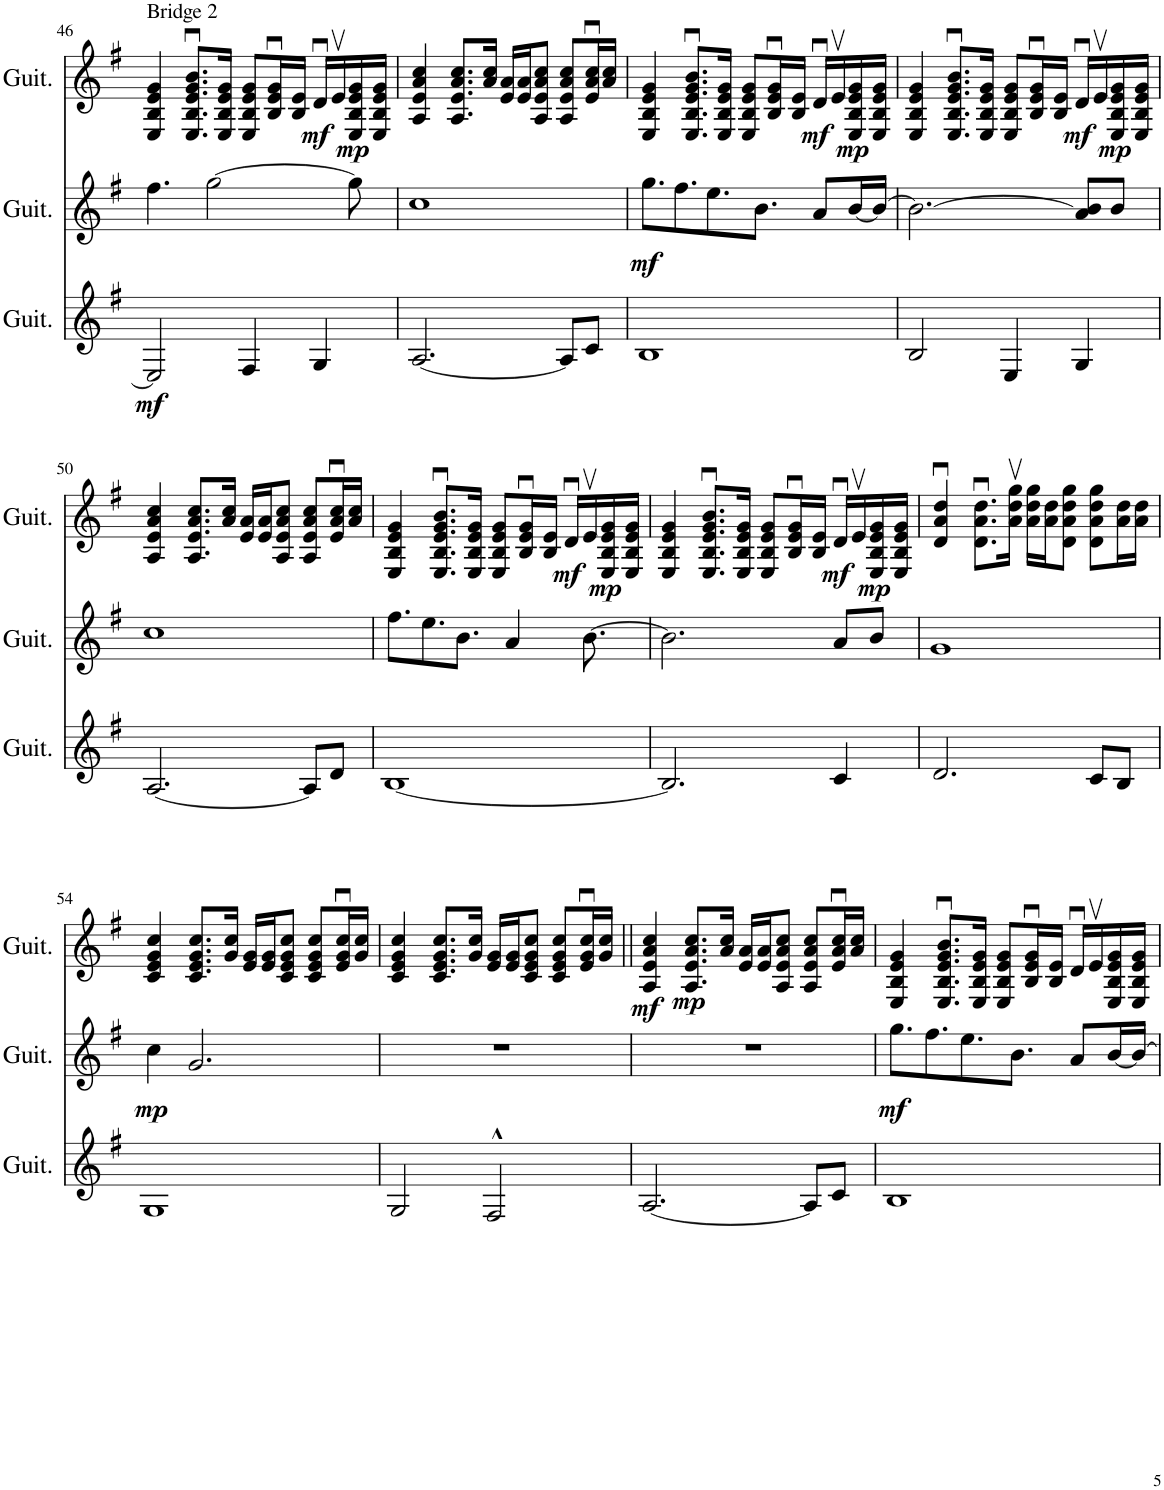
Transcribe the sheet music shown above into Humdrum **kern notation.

**kern	**dynam	**kern	**dynam	**kern	**dynam
*part3	*part3	*part2	*part2	*part1	*part1
*staff3	*staff3	*staff2	*staff2	*staff1	*staff1
*I"吉他	*	*I"吉他	*	*I"吉他	*
!!LO:PB:g=z
*clefG2	*	*clefG2	*	*clefG2	*
*Trd7c12	*	*Trd7c12	*	*Trd7c12	*
*k[f#]	*	*k[f#]	*	*k[f#]	*
*M4/4	*	*M4/4	*	*M4/4	*
=46	=46	=46	=46	=46	=46
!	!	!	!	!LO:TX:a:t=Bridge 2	!
!	!LO:DY:b	!	!	!	!
2E/]	mf	4.ff#\	.	4E/ 4B/ 4e/ 4g/	.
.	.	.	.	8.E/u 8.B/u 8.e/u 8.g/u 8.b/uL	.
.	.	[2gg\	.	.	.
.	.	.	.	16E/ 16B/ 16e/ 16g/Jk	.
4F#/	.	.	.	8E/ 8B/ 8e/ 8g/L	.
.	.	.	.	16B/u 16e/u 16g/uL	.
.	.	.	.	16B/ 16e/JJ	.
!	!	!	!	!	!LO:DY:b
4G/	.	.	.	16du/LL	mf
.	.	.	.	16ev/	.
!	!	!	!	!	!LO:DY:b
.	.	8gg\]	.	16E/ 16B/ 16e/ 16g/	mp
.	.	.	.	16E/ 16B/ 16e/ 16g/JJ	.
=47	=47	=47	=47	=47	=47
[2.A/	.	1cc	.	4A/ 4e/ 4a/ 4cc/	.
.	.	.	.	8.A/ 8.e/ 8.a/ 8.cc/L	.
.	.	.	.	16a/ 16cc/Jk	.
.	.	.	.	16e/ 16a/LL	.
.	.	.	.	16e/ 16a/J	.
.	.	.	.	8A/ 8e/ 8a/ 8cc/J	.
8A/L]	.	.	.	8A/ 8e/ 8a/ 8cc/L	.
8c/J	.	.	.	16e/u 16a/u 16cc/uL	.
.	.	.	.	16a/ 16cc/JJ	.
=48	=48	=48	=48	=48	=48
!	!	!	!LO:DY:b	!	!
1B	.	8.gg\L	mf	4E/ 4B/ 4e/ 4g/	.
.	.	8.ff#\	.	.	.
.	.	.	.	8.E/u 8.B/u 8.e/u 8.g/u 8.b/uL	.
.	.	8.ee\	.	.	.
.	.	.	.	16E/ 16B/ 16e/ 16g/Jk	.
.	.	.	.	8E/ 8B/ 8e/ 8g/L	.
.	.	8.b\J	.	.	.
.	.	.	.	16B/u 16e/u 16g/uL	.
.	.	.	.	16B/ 16e/JJ	.
!	!	!	!	!	!LO:DY:b
.	.	8a/L	.	16du/LL	mf
.	.	.	.	16ev/	.
!	!	!	!	!	!LO:DY:b
.	.	[16b/L	.	16E/ 16B/ 16e/ 16g/	mp
.	.	16b/JJ_	.	16E/ 16B/ 16e/ 16g/JJ	.
=49	=49	=49	=49	=49	=49
2B/	.	2.b\_	.	4E/ 4B/ 4e/ 4g/	.
.	.	.	.	8.E/u 8.B/u 8.e/u 8.g/u 8.b/uL	.
.	.	.	.	16E/ 16B/ 16e/ 16g/Jk	.
4E/	.	.	.	8E/ 8B/ 8e/ 8g/L	.
.	.	.	.	16B/u 16e/u 16g/uL	.
.	.	.	.	16B/ 16e/JJ	.
!	!	!	!	!	!LO:DY:b
4G/	.	8a/ 8b/]L	.	16du/LL	mf
.	.	.	.	16ev/	.
!	!	!	!	!	!LO:DY:b
.	.	8b/J	.	16E/ 16B/ 16e/ 16g/	mp
.	.	.	.	16E/ 16B/ 16e/ 16g/JJ	.
!!LO:LB:g=z
=50	=50	=50	=50	=50	=50
[2.A/	.	1cc	.	4A/ 4e/ 4a/ 4cc/	.
.	.	.	.	8.A/ 8.e/ 8.a/ 8.cc/L	.
.	.	.	.	16a/ 16cc/Jk	.
.	.	.	.	16e/ 16a/LL	.
.	.	.	.	16e/ 16a/J	.
.	.	.	.	8A/ 8e/ 8a/ 8cc/J	.
8A/L]	.	.	.	8A/ 8e/ 8a/ 8cc/L	.
8d/J	.	.	.	16e/u 16a/u 16cc/uL	.
.	.	.	.	16a/ 16cc/JJ	.
=51	=51	=51	=51	=51	=51
[1B	.	8.ff#\L	.	4E/ 4B/ 4e/ 4g/	.
.	.	8.ee\	.	.	.
.	.	.	.	8.E/u 8.B/u 8.e/u 8.g/u 8.b/uL	.
.	.	8.b\J	.	.	.
.	.	.	.	16E/ 16B/ 16e/ 16g/Jk	.
.	.	.	.	8E/ 8B/ 8e/ 8g/L	.
.	.	4a/	.	.	.
.	.	.	.	16B/u 16e/u 16g/uL	.
.	.	.	.	16B/ 16e/JJ	.
!	!	!	!	!	!LO:DY:b
.	.	.	.	16du/LL	mf
.	.	[8.b\	.	16ev/	.
!	!	!	!	!	!LO:DY:b
.	.	.	.	16E/ 16B/ 16e/ 16g/	mp
.	.	.	.	16E/ 16B/ 16e/ 16g/JJ	.
=52	=52	=52	=52	=52	=52
2.B/]	.	2.b\]	.	4E/ 4B/ 4e/ 4g/	.
.	.	.	.	8.E/u 8.B/u 8.e/u 8.g/u 8.b/uL	.
.	.	.	.	16E/ 16B/ 16e/ 16g/Jk	.
.	.	.	.	8E/ 8B/ 8e/ 8g/L	.
.	.	.	.	16B/u 16e/u 16g/uL	.
.	.	.	.	16B/ 16e/JJ	.
!	!	!	!	!	!LO:DY:b
4c/	.	8a/L	.	16du/LL	mf
.	.	.	.	16ev/	.
!	!	!	!	!	!LO:DY:b
.	.	8b/J	.	16E/ 16B/ 16e/ 16g/	mp
.	.	.	.	16E/ 16B/ 16e/ 16g/JJ	.
=53	=53	=53	=53	=53	=53
2.d/	.	1g	.	4d/u 4a/u 4dd/u	.
.	.	.	.	8.d\u 8.a\u 8.dd\uL	.
.	.	.	.	16a\v 16dd\v 16gg\vJk	.
.	.	.	.	16a\ 16dd\ 16gg\LL	.
.	.	.	.	16a\ 16dd\J	.
.	.	.	.	8d\ 8a\ 8dd\ 8gg\J	.
8c/L	.	.	.	8d\ 8a\ 8dd\ 8gg\L	.
8B/J	.	.	.	16a\ 16dd\L	.
.	.	.	.	16a\ 16dd\JJ	.
!!LO:LB:g=z
=54	=54	=54	=54	=54	=54
!	!	!	!LO:DY:b	!	!
1G	.	4cc\	mp	4c/ 4e/ 4g/ 4cc/	.
.	.	2.g/	.	8.c/ 8.e/ 8.g/ 8.cc/L	.
.	.	.	.	16g/ 16cc/Jk	.
.	.	.	.	16e/ 16g/LL	.
.	.	.	.	16e/ 16g/J	.
.	.	.	.	8c/ 8e/ 8g/ 8cc/J	.
.	.	.	.	8c/ 8e/ 8g/ 8cc/L	.
.	.	.	.	16e/u 16g/u 16cc/uL	.
.	.	.	.	16g/ 16cc/JJ	.
=55	=55	=55	=55	=55	=55
2G/	.	1r	.	4c/ 4e/ 4g/ 4cc/	.
.	.	.	.	8.c/ 8.e/ 8.g/ 8.cc/L	.
.	.	.	.	16g/ 16cc/Jk	.
2F#^^/	.	.	.	16e/ 16g/LL	.
.	.	.	.	16e/ 16g/J	.
.	.	.	.	8c/ 8e/ 8g/ 8cc/J	.
.	.	.	.	8c/ 8e/ 8g/ 8cc/L	.
.	.	.	.	16e/u 16g/u 16cc/uL	.
.	.	.	.	16g/ 16cc/JJ	.
=56||	=56||	=56||	=56||	=56||	=56||
!	!	!	!	!	!LO:DY:b
[2.A/	.	1r	.	4A/ 4e/ 4a/ 4cc/	mf
!	!	!	!	!	!LO:DY:b
.	.	.	.	8.A/ 8.e/ 8.a/ 8.cc/L	mp
.	.	.	.	16a/ 16cc/Jk	.
.	.	.	.	16e/ 16a/LL	.
.	.	.	.	16e/ 16a/J	.
.	.	.	.	8A/ 8e/ 8a/ 8cc/J	.
8A/L]	.	.	.	8A/ 8e/ 8a/ 8cc/L	.
8c/J	.	.	.	16e/u 16a/u 16cc/uL	.
.	.	.	.	16a/ 16cc/JJ	.
=57	=57	=57	=57	=57	=57
!	!	!	!LO:DY:b	!	!
1B	.	8.gg\L	mf	4E/ 4B/ 4e/ 4g/	.
.	.	8.ff#\	.	.	.
.	.	.	.	8.E/u 8.B/u 8.e/u 8.g/u 8.b/uL	.
.	.	8.ee\	.	.	.
.	.	.	.	16E/ 16B/ 16e/ 16g/Jk	.
.	.	.	.	8E/ 8B/ 8e/ 8g/L	.
.	.	8.b\J	.	.	.
.	.	.	.	16B/u 16e/u 16g/uL	.
.	.	.	.	16B/ 16e/JJ	.
.	.	8a/L	.	16du/LL	.
.	.	.	.	16ev/	.
.	.	[16b/L	.	16E/ 16B/ 16e/ 16g/	.
.	.	16b/JJ_	.	16E/ 16B/ 16e/ 16g/JJ	.
=	=	=	=	=	=
*-	*-	*-	*-	*-	*-
